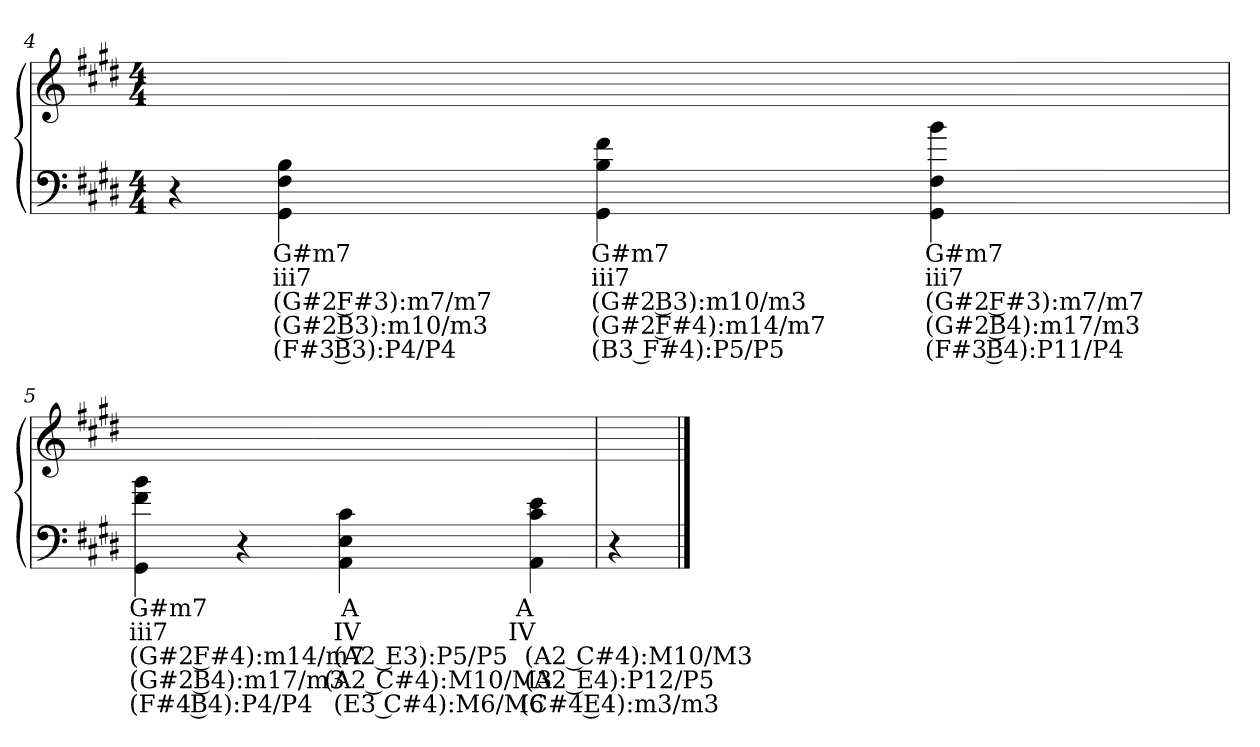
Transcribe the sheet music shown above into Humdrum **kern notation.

**kern	**text	**text	**text	**text	**text	**kern
*part2	*part2	*part2	*part2	*part2	*part2	*part1
*staff2	*staff2	*staff2	*staff2	*staff2	*staff2	*staff1
*clefF4	*	*	*	*	*	*clefG2
*k[f#c#g#d#]	*	*	*	*	*	*k[f#c#g#d#]
*E:	*	*	*	*	*	*E:
*M4/4	*	*	*	*	*	*M4/4
=4	=4	=4	=4	=4	=4	=4
4r	.	.	.	.	.	1ryy
4GG# 4F# 4B	G#m7	iii7	(G#2 F#3):m7/m7	(G#2 B3):m10/m3	(F#3 B3):P4/P4	.
4GG# 4B 4f#	G#m7	iii7	(G#2 B3):m10/m3	(G#2 F#4):m14/m7	(B3 F#4):P5/P5	.
4GG# 4F# 4b	G#m7	iii7	(G#2 F#3):m7/m7	(G#2 B4):m17/m3	(F#3 B4):P11/P4	.
=5	=5	=5	=5	=5	=5	=5
4GG# 4f# 4b	G#m7	iii7	(G#2 F#4):m14/m7	(G#2 B4):m17/m3	(F#4 B4):P4/P4	1ryy
4r	.	.	.	.	.	.
4AA 4E 4c#	A	IV	(A2 E3):P5/P5	(A2 C#4):M10/M3	(E3 C#4):M6/M6	.
4AA 4c# 4e	A	IV	(A2 C#4):M10/M3	(A2 E4):P12/P5	(C#4 E4):m3/m3	.
=6	=6	=6	=6	=6	=6	=6
4r	.	.	.	.	.	4ryy
==	==	==	==	==	==	==
*-	*-	*-	*-	*-	*-	*-
